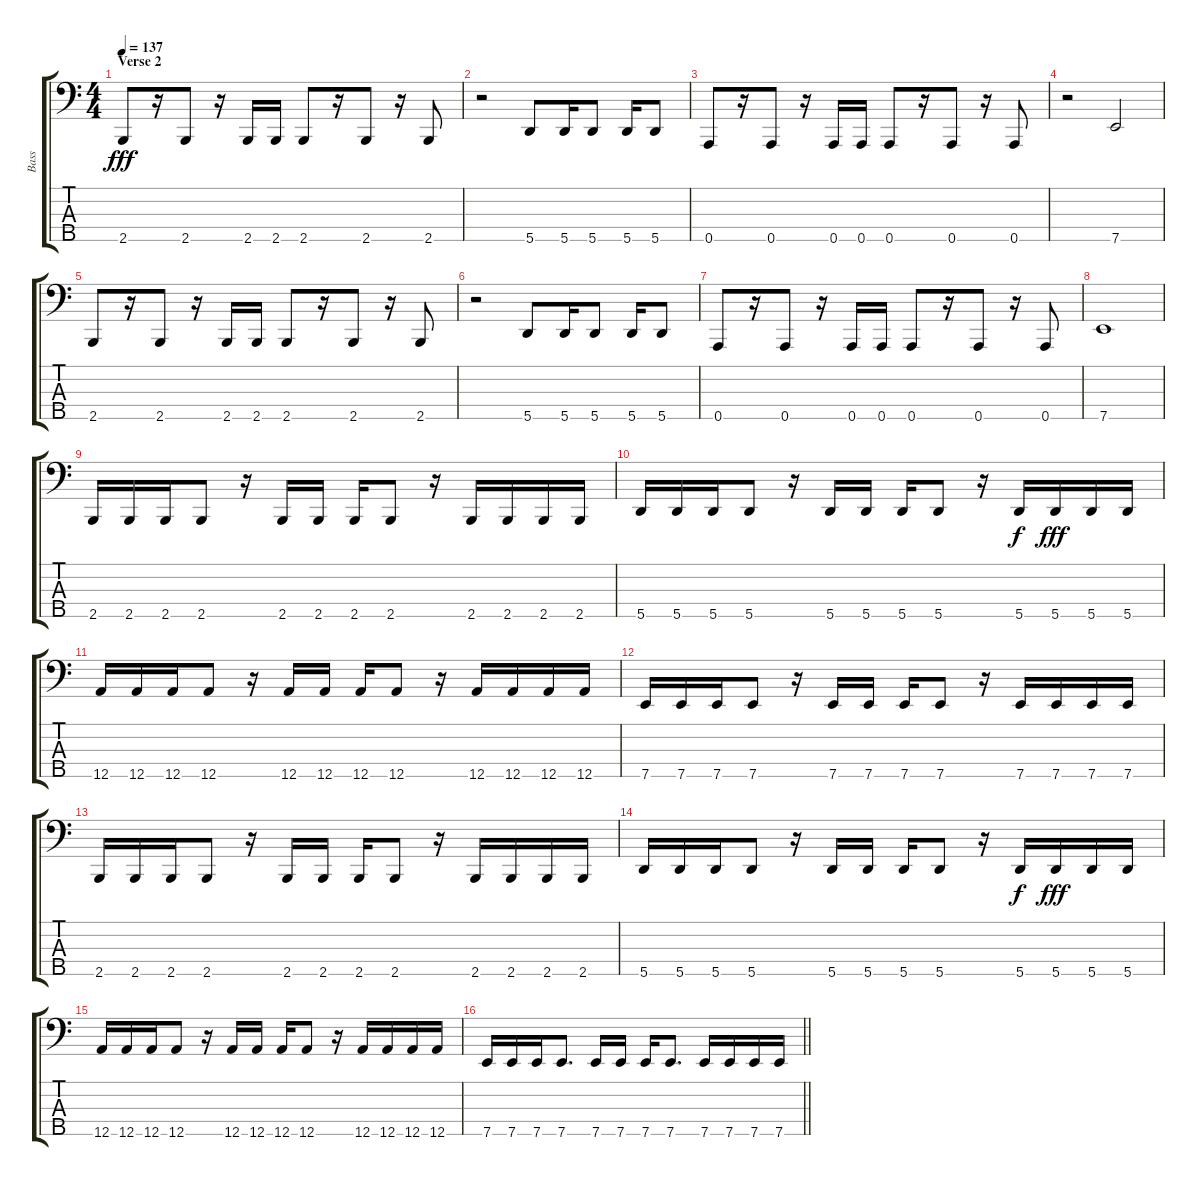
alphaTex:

\track ("Bass" "Bass") {instrument electricbassfinger}
\staff {score tabs}
\tuning (G2 D2 A1 E1 A0) {hide}
\ts (4 4)
\section ("" "Verse 2")
\tempo 137
\clef f4
\ks c
2.5.8{dy fff} r.16 2.5.8 r.16 2.5.16 2.5.16 2.5.8 r.16 2.5.8 r.16 2.5.8 |
r.2 5.5.8 5.5.16 5.5.8 5.5.16 5.5.8 |
0.5.8 r.16 0.5.8 r.16 0.5.16 0.5.16 0.5.8 r.16 0.5.8 r.16 0.5.8 |
r.2 7.5.2 |
2.5.8 r.16 2.5.8 r.16 2.5.16 2.5.16 2.5.8 r.16 2.5.8 r.16 2.5.8 |
r.2 5.5.8 5.5.16 5.5.8 5.5.16 5.5.8 |
0.5.8 r.16 0.5.8 r.16 0.5.16 0.5.16 0.5.8 r.16 0.5.8 r.16 0.5.8 |
7.5.1 |
2.5.16 2.5.16 2.5.16 2.5.8 r.16 2.5.16 2.5.16 2.5.16 2.5.8 r.16 2.5.16 2.5.16 2.5.16 2.5.16 |
5.5.16 5.5.16 5.5.16 5.5.8 r.16 5.5.16 5.5.16 5.5.16 5.5.8 r.16 5.5.16{dy f} 5.5.16{dy fff} 5.5.16 5.5.16 |
12.5.16 12.5.16 12.5.16 12.5.8 r.16 12.5.16 12.5.16 12.5.16 12.5.8 r.16 12.5.16 12.5.16 12.5.16 12.5.16 |
7.5.16 7.5.16 7.5.16 7.5.8 r.16 7.5.16 7.5.16 7.5.16 7.5.8 r.16 7.5.16 7.5.16 7.5.16 7.5.16 |
2.5.16 2.5.16 2.5.16 2.5.8 r.16 2.5.16 2.5.16 2.5.16 2.5.8 r.16 2.5.16 2.5.16 2.5.16 2.5.16 |
5.5.16 5.5.16 5.5.16 5.5.8 r.16 5.5.16 5.5.16 5.5.16 5.5.8 r.16 5.5.16{dy f} 5.5.16{dy fff} 5.5.16 5.5.16 |
12.5.16 12.5.16 12.5.16 12.5.8 r.16 12.5.16 12.5.16 12.5.16 12.5.8 r.16 12.5.16 12.5.16 12.5.16 12.5.16 |
\barLineRight lightlight
7.5.16 7.5.16 7.5.16 7.5.8{d} 7.5.16 7.5.16 7.5.16 7.5.8{d} 7.5.16 7.5.16 7.5.16 7.5.16
